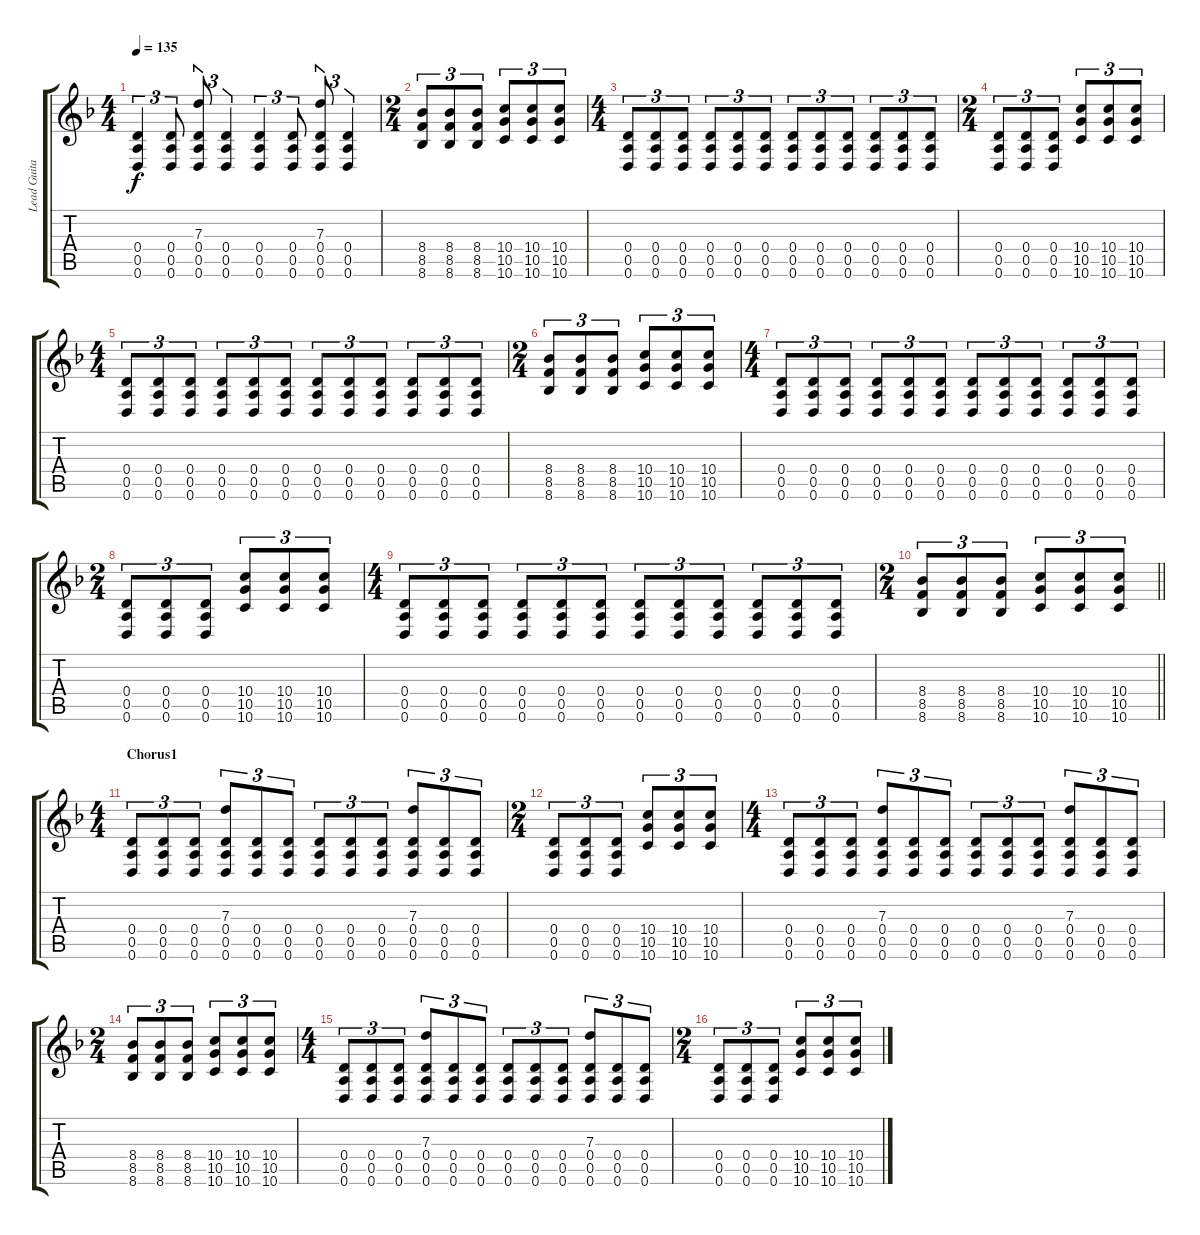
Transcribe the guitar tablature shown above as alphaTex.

\track ("Lead Guitar" "Lead Guita") {instrument distortionguitar}
\staff {score tabs}
\tuning (E4 B3 G3 D3 A2 D2) {hide}
\ts (4 4)
\tempo 135
\clef g2
\ks dminor
(0.4 0.5 0.6).4{tu (3 2) dy f} (0.4 0.5 0.6).8{tu (3 2)} (7.3 0.4 0.5 0.6).8{tu (3 2)} (0.4 0.5 0.6).4{tu (3 2)} (0.4 0.5 0.6).4{tu (3 2)} (0.4 0.5 0.6).8{tu (3 2)} (7.3 0.4 0.5 0.6).8{tu (3 2)} (0.4 0.5 0.6).4{tu (3 2)} |
\ts (2 4)
(8.4 8.5 8.6).8{tu (3 2)} (8.4 8.5 8.6).8{tu (3 2)} (8.4 8.5 8.6).8{tu (3 2)} (10.4 10.5 10.6).8{tu (3 2)} (10.4 10.5 10.6).8{tu (3 2)} (10.4 10.5 10.6).8{tu (3 2)} |
\ts (4 4)
(0.4 0.5 0.6).8{tu (3 2)} (0.4 0.5 0.6).8{tu (3 2)} (0.4 0.5 0.6).8{tu (3 2)} (0.4 0.5 0.6).8{tu (3 2)} (0.4 0.5 0.6).8{tu (3 2)} (0.4 0.5 0.6).8{tu (3 2)} (0.4 0.5 0.6).8{tu (3 2)} (0.4 0.5 0.6).8{tu (3 2)} (0.4 0.5 0.6).8{tu (3 2)} (0.4 0.5 0.6).8{tu (3 2)} (0.4 0.5 0.6).8{tu (3 2)} (0.4 0.5 0.6).8{tu (3 2)} |
\ts (2 4)
(0.4 0.5 0.6).8{tu (3 2)} (0.4 0.5 0.6).8{tu (3 2)} (0.4 0.5 0.6).8{tu (3 2)} (10.4 10.5 10.6).8{tu (3 2)} (10.4 10.5 10.6).8{tu (3 2)} (10.4 10.5 10.6).8{tu (3 2)} |
\ts (4 4)
(0.4 0.5 0.6).8{tu (3 2)} (0.4 0.5 0.6).8{tu (3 2)} (0.4 0.5 0.6).8{tu (3 2)} (0.4 0.5 0.6).8{tu (3 2)} (0.4 0.5 0.6).8{tu (3 2)} (0.4 0.5 0.6).8{tu (3 2)} (0.4 0.5 0.6).8{tu (3 2)} (0.4 0.5 0.6).8{tu (3 2)} (0.4 0.5 0.6).8{tu (3 2)} (0.4 0.5 0.6).8{tu (3 2)} (0.4 0.5 0.6).8{tu (3 2)} (0.4 0.5 0.6).8{tu (3 2)} |
\ts (2 4)
(8.4 8.5 8.6).8{tu (3 2)} (8.4 8.5 8.6).8{tu (3 2)} (8.4 8.5 8.6).8{tu (3 2)} (10.4 10.5 10.6).8{tu (3 2)} (10.4 10.5 10.6).8{tu (3 2)} (10.4 10.5 10.6).8{tu (3 2)} |
\ts (4 4)
(0.4 0.5 0.6).8{tu (3 2)} (0.4 0.5 0.6).8{tu (3 2)} (0.4 0.5 0.6).8{tu (3 2)} (0.4 0.5 0.6).8{tu (3 2)} (0.4 0.5 0.6).8{tu (3 2)} (0.4 0.5 0.6).8{tu (3 2)} (0.4 0.5 0.6).8{tu (3 2)} (0.4 0.5 0.6).8{tu (3 2)} (0.4 0.5 0.6).8{tu (3 2)} (0.4 0.5 0.6).8{tu (3 2)} (0.4 0.5 0.6).8{tu (3 2)} (0.4 0.5 0.6).8{tu (3 2)} |
\ts (2 4)
(0.4 0.5 0.6).8{tu (3 2)} (0.4 0.5 0.6).8{tu (3 2)} (0.4 0.5 0.6).8{tu (3 2)} (10.4 10.5 10.6).8{tu (3 2)} (10.4 10.5 10.6).8{tu (3 2)} (10.4 10.5 10.6).8{tu (3 2)} |
\ts (4 4)
(0.4 0.5 0.6).8{tu (3 2)} (0.4 0.5 0.6).8{tu (3 2)} (0.4 0.5 0.6).8{tu (3 2)} (0.4 0.5 0.6).8{tu (3 2)} (0.4 0.5 0.6).8{tu (3 2)} (0.4 0.5 0.6).8{tu (3 2)} (0.4 0.5 0.6).8{tu (3 2)} (0.4 0.5 0.6).8{tu (3 2)} (0.4 0.5 0.6).8{tu (3 2)} (0.4 0.5 0.6).8{tu (3 2)} (0.4 0.5 0.6).8{tu (3 2)} (0.4 0.5 0.6).8{tu (3 2)} |
\ts (2 4)
\barLineRight lightlight
(8.4 8.5 8.6).8{tu (3 2)} (8.4 8.5 8.6).8{tu (3 2)} (8.4 8.5 8.6).8{tu (3 2)} (10.4 10.5 10.6).8{tu (3 2)} (10.4 10.5 10.6).8{tu (3 2)} (10.4 10.5 10.6).8{tu (3 2)} |
\ts (4 4)
\section ("" "Chorus1")
(0.4 0.5 0.6).8{tu (3 2)} (0.4 0.5 0.6).8{tu (3 2)} (0.4 0.5 0.6).8{tu (3 2)} (7.3 0.4 0.5 0.6).8{tu (3 2)} (0.4 0.5 0.6).8{tu (3 2)} (0.4 0.5 0.6).8{tu (3 2)} (0.4 0.5 0.6).8{tu (3 2)} (0.4 0.5 0.6).8{tu (3 2)} (0.4 0.5 0.6).8{tu (3 2)} (7.3 0.4 0.5 0.6).8{tu (3 2)} (0.4 0.5 0.6).8{tu (3 2)} (0.4 0.5 0.6).8{tu (3 2)} |
\ts (2 4)
(0.4 0.5 0.6).8{tu (3 2)} (0.4 0.5 0.6).8{tu (3 2)} (0.4 0.5 0.6).8{tu (3 2)} (10.4 10.5 10.6).8{tu (3 2)} (10.4 10.5 10.6).8{tu (3 2)} (10.4 10.5 10.6).8{tu (3 2)} |
\ts (4 4)
(0.4 0.5 0.6).8{tu (3 2)} (0.4 0.5 0.6).8{tu (3 2)} (0.4 0.5 0.6).8{tu (3 2)} (7.3 0.4 0.5 0.6).8{tu (3 2)} (0.4 0.5 0.6).8{tu (3 2)} (0.4 0.5 0.6).8{tu (3 2)} (0.4 0.5 0.6).8{tu (3 2)} (0.4 0.5 0.6).8{tu (3 2)} (0.4 0.5 0.6).8{tu (3 2)} (7.3 0.4 0.5 0.6).8{tu (3 2)} (0.4 0.5 0.6).8{tu (3 2)} (0.4 0.5 0.6).8{tu (3 2)} |
\ts (2 4)
(8.4 8.5 8.6).8{tu (3 2)} (8.4 8.5 8.6).8{tu (3 2)} (8.4 8.5 8.6).8{tu (3 2)} (10.4 10.5 10.6).8{tu (3 2)} (10.4 10.5 10.6).8{tu (3 2)} (10.4 10.5 10.6).8{tu (3 2)} |
\ts (4 4)
(0.4 0.5 0.6).8{tu (3 2)} (0.4 0.5 0.6).8{tu (3 2)} (0.4 0.5 0.6).8{tu (3 2)} (7.3 0.4 0.5 0.6).8{tu (3 2)} (0.4 0.5 0.6).8{tu (3 2)} (0.4 0.5 0.6).8{tu (3 2)} (0.4 0.5 0.6).8{tu (3 2)} (0.4 0.5 0.6).8{tu (3 2)} (0.4 0.5 0.6).8{tu (3 2)} (7.3 0.4 0.5 0.6).8{tu (3 2)} (0.4 0.5 0.6).8{tu (3 2)} (0.4 0.5 0.6).8{tu (3 2)} |
\ts (2 4)
(0.4 0.5 0.6).8{tu (3 2)} (0.4 0.5 0.6).8{tu (3 2)} (0.4 0.5 0.6).8{tu (3 2)} (10.4 10.5 10.6).8{tu (3 2)} (10.4 10.5 10.6).8{tu (3 2)} (10.4 10.5 10.6).8{tu (3 2)}
